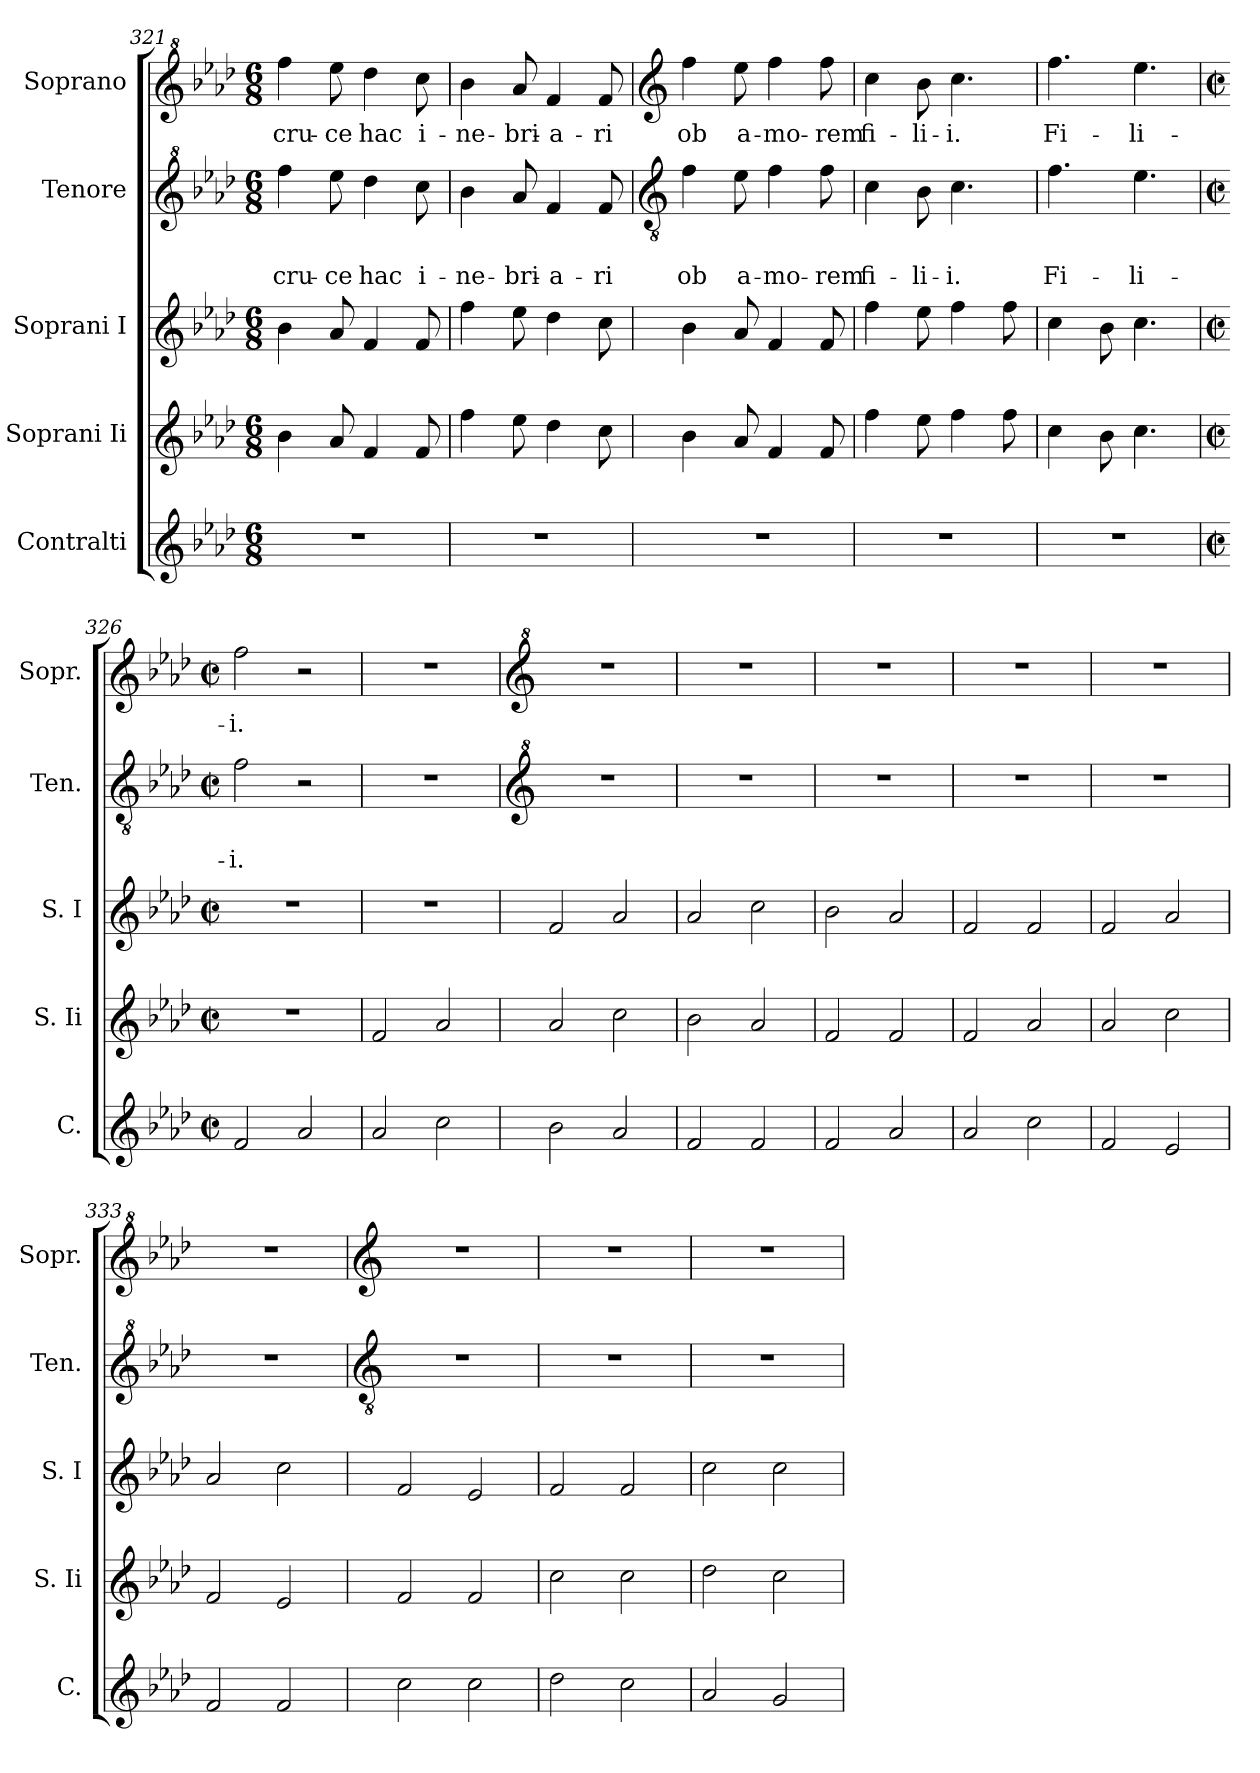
**kern	**kern	**kern	**kern	**text	**text	**kern	**text
*part5	*part4	*part3	*part2	*part2	*part2	*part1	*part1
*staff5	*staff4	*staff3	*staff2	*staff2	*staff2	*staff1	*staff1
*I"Contralti	*I"Soprani Ii	*I"Soprani I	*I"Tenore	*	*	*I"Soprano	*
*I'C.	*I'S. Ii	*I'S. I	*I'Ten.	*	*	*I'Sopr.	*
*clefG2	*clefG2	*clefG2	*clefG^2	*	*	*clefG^2	*
*k[b-e-a-d-]	*k[b-e-a-d-]	*k[b-e-a-d-]	*k[b-e-a-d-]	*	*	*k[b-e-a-d-]	*
*A-:	*A-:	*A-:	*A-:	*	*	*A-:	*
*M6/8	*M6/8	*M6/8	*M6/8	*	*	*M6/8	*
=321	=321	=321	=321	=321	=321	=321	=321
!LO:N:vis=1	!	!	!	!	!LO:LY:b	!	!LO:LY:b
2.r	4b-\	4b-\	4fff\	.	cru-	4fff\	cru-
!	!	!	!	!	!LO:LY:b	!	!LO:LY:b
.	8a-/	8a-/	8eee-\	.	-ce	8eee-\	-ce
!	!	!	!	!	!LO:LY:b	!	!LO:LY:b
.	4f/	4f/	4ddd-\	.	hac	4ddd-\	hac
!	!	!	!	!	!LO:LY:b	!	!LO:LY:b
.	8f/	8f/	8ccc\	.	i-	8ccc\	i-
=322	=322	=322	=322	=322	=322	=322	=322
!LO:N:vis=1	!	!	!	!	!LO:LY:b	!	!LO:LY:b
2.r	4ff\	4ff\	4bb-\	.	-ne-	4bb-\	-ne-
!	!	!	!	!	!LO:LY:b	!	!LO:LY:b
.	8ee-\	8ee-\	8aa-/	.	-bri-	8aa-/	-bri-
!	!	!	!	!	!LO:LY:b	!	!LO:LY:b
.	4dd-\	4dd-\	4ff/	.	-a-	4ff/	-a-
!	!	!	!	!	!LO:LY:b	!	!LO:LY:b
.	8cc\	8cc\	8ff/	.	-ri	8ff/	-ri
!!LO:LB:g=z
=323	=323	=323	=323	=323	=323	=323	=323
*	*	*	*clefGv2	*	*	*clefG2	*
!LO:N:vis=1	!	!	!	!	!LO:LY:b	!	!LO:LY:b
2.r	4b-\	4b-\	4f\	.	ob	4ff\	ob
!	!	!	!	!	!LO:LY:b	!	!LO:LY:b
.	8a-/	8a-/	8e-\	.	a-	8ee-\	a-
!	!	!	!	!	!LO:LY:b	!	!LO:LY:b
.	4f/	4f/	4f\	.	-mo-	4ff\	-mo-
!	!	!	!	!	!LO:LY:b	!	!LO:LY:b
.	8f/	8f/	8f\	.	-rem	8ff\	-rem
=324	=324	=324	=324	=324	=324	=324	=324
!LO:N:vis=1	!	!	!	!	!LO:LY:b	!	!LO:LY:b
2.r	4ff\	4ff\	4c\	.	fi-	4cc\	fi-
!	!	!	!	!	!LO:LY:b	!	!LO:LY:b
.	8ee-\	8ee-\	8B-\	.	-li-	8b-\	-li-
!	!	!	!	!	!LO:LY:b	!	!LO:LY:b
.	4ff\	4ff\	4.c\	.	-i.	4.cc\	-i.
.	8ff\	8ff\	.	.	.	.	.
=325	=325	=325	=325	=325	=325	=325	=325
!LO:N:vis=1	!	!	!	!	!LO:LY:b	!	!LO:LY:b
2.r	4cc\	4cc\	4.f\	.	Fi-	4.ff\	Fi-
.	8b-\	8b-\	.	.	.	.	.
!	!	!	!	!	!LO:LY:b	!	!LO:LY:b
.	4.cc\	4.cc\	4.e-\	.	-li-	4.ee-\	-li-
=326	=326	=326	=326	=326	=326	=326	=326
*M2/2	*M2/2	*M2/2	*M2/2	*	*	*M2/2	*
*met(c|)	*met(c|)	*met(c|)	*met(c|)	*	*	*met(c|)	*
!	!	!	!	!	!LO:LY:b	!	!LO:LY:b
2f/	1r	1r	2f\	.	-i.	2ff\	-i.
2a-/	.	.	2r	.	.	2r	.
=327	=327	=327	=327	=327	=327	=327	=327
2a-/	2f/	1r	1r	.	.	1r	.
2cc\	2a-/	.	.	.	.	.	.
!!LO:PB:g=z
=328	=328	=328	=328	=328	=328	=328	=328
*	*	*	*clefG^2	*	*	*clefG^2	*
2b-\	2a-/	2f/	1r	.	.	1r	.
2a-/	2cc\	2a-/	.	.	.	.	.
=329	=329	=329	=329	=329	=329	=329	=329
2f/	2b-\	2a-/	1r	.	.	1r	.
2f/	2a-/	2cc\	.	.	.	.	.
=330	=330	=330	=330	=330	=330	=330	=330
2f/	2f/	2b-\	1r	.	.	1r	.
2a-/	2f/	2a-/	.	.	.	.	.
=331	=331	=331	=331	=331	=331	=331	=331
2a-/	2f/	2f/	1r	.	.	1r	.
2cc\	2a-/	2f/	.	.	.	.	.
=332	=332	=332	=332	=332	=332	=332	=332
2f/	2a-/	2f/	1r	.	.	1r	.
2e-/	2cc\	2a-/	.	.	.	.	.
=333	=333	=333	=333	=333	=333	=333	=333
2f/	2f/	2a-/	1r	.	.	1r	.
2f/	2e-/	2cc\	.	.	.	.	.
!!LO:LB:g=z
=334	=334	=334	=334	=334	=334	=334	=334
*	*	*	*clefGv2	*	*	*clefG2	*
2cc\	2f/	2f/	1r	.	.	1r	.
2cc\	2f/	2e-/	.	.	.	.	.
=335	=335	=335	=335	=335	=335	=335	=335
2dd-\	2cc\	2f/	1r	.	.	1r	.
2cc\	2cc\	2f/	.	.	.	.	.
=336	=336	=336	=336	=336	=336	=336	=336
2a-/	2dd-\	2cc\	1r	.	.	1r	.
2g/	2cc\	2cc\	.	.	.	.	.
=	=	=	=	=	=	=	=
*-	*-	*-	*-	*-	*-	*-	*-
